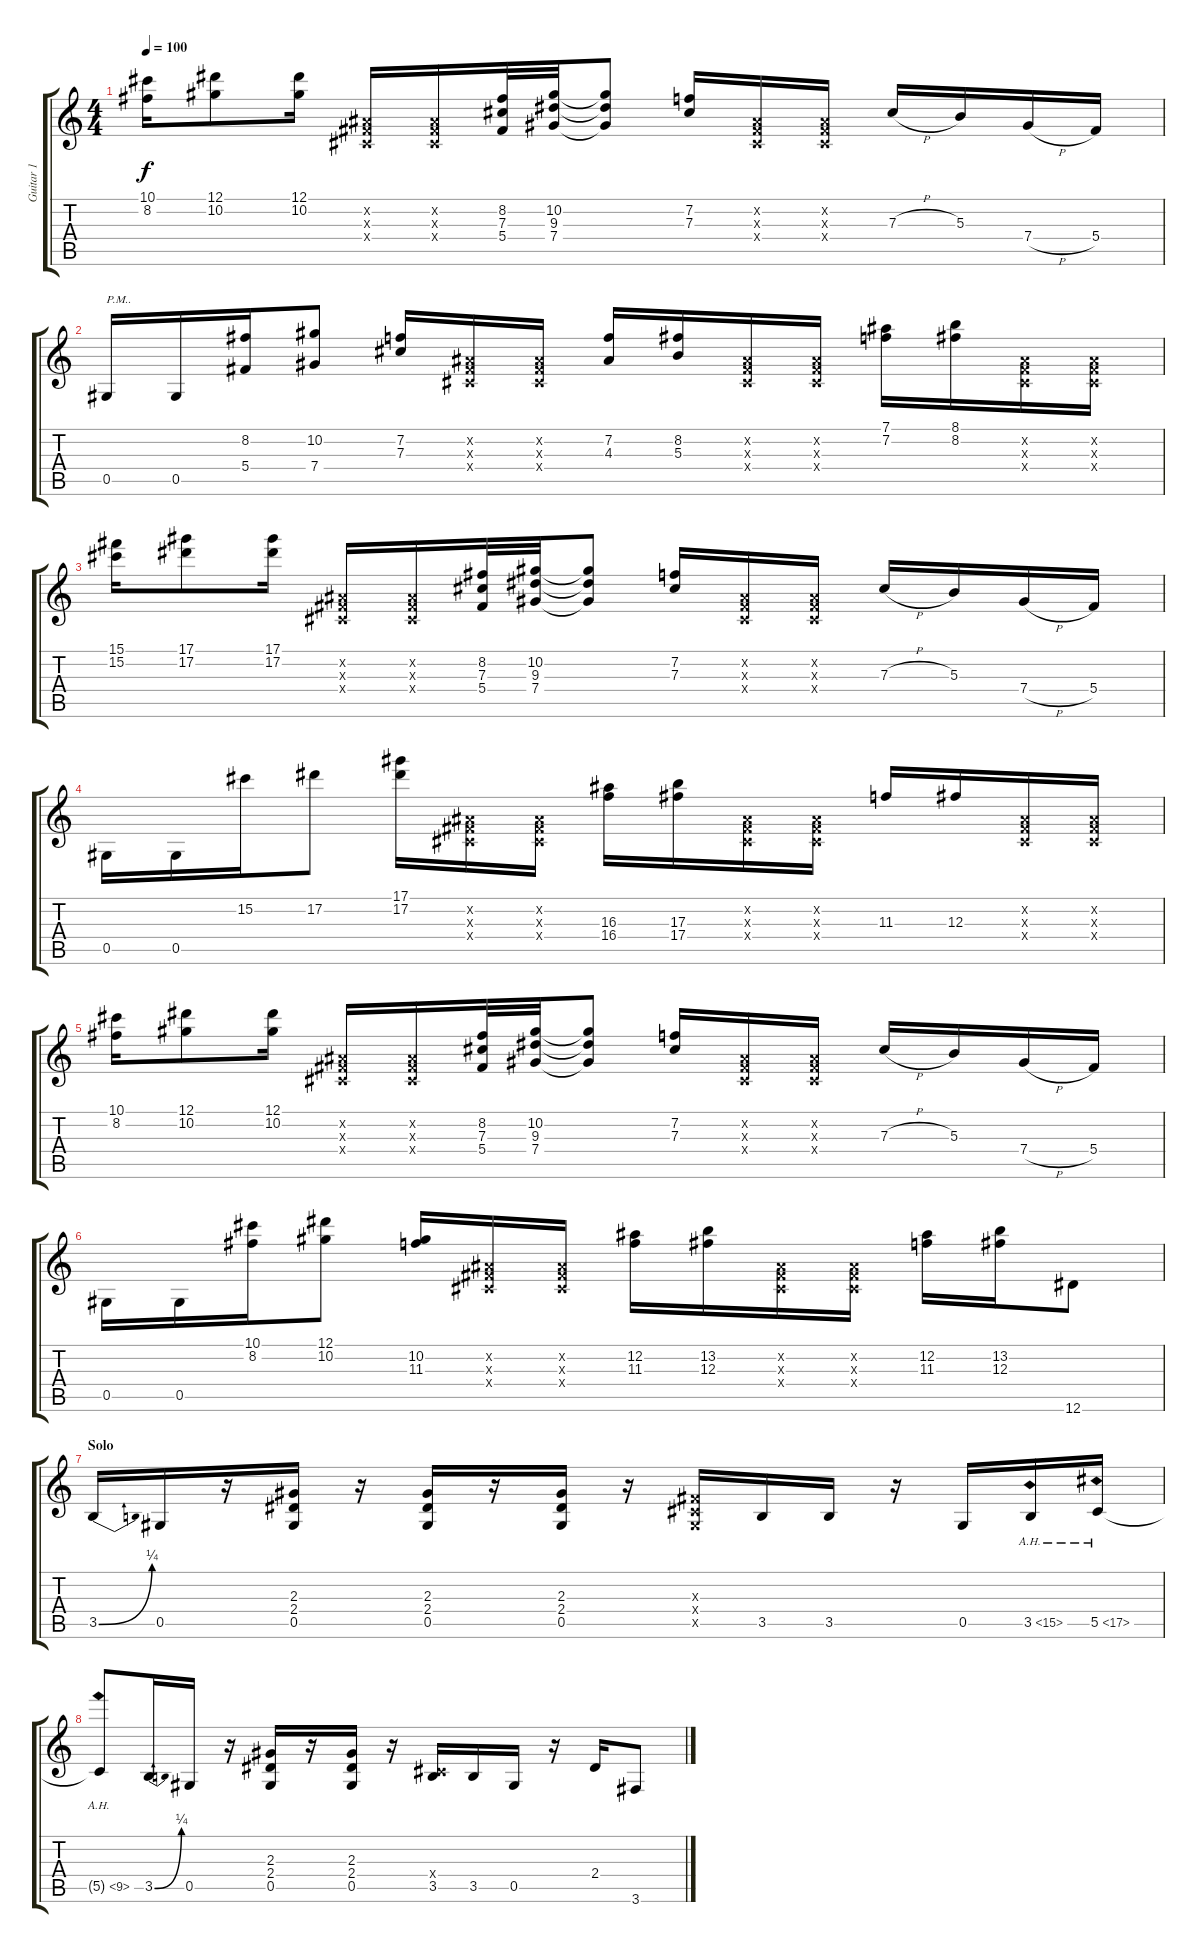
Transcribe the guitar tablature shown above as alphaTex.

\track ("Guitar 1" "Guitar 1") {instrument overdrivenguitar}
\staff {score tabs}
\tuning (Eb4 Bb3 Gb3 Db3 Ab2 Eb2) {hide}
\ts (4 4)
\tempo 100
\clef g2
\ks c
(10.1 8.2).16{dy f} (12.1 10.2).8 (12.1 10.2).16 (0.2{x} 0.3{x} 0.4{x}).16 (0.2{x} 0.3{x} 0.4{x}).16 (8.2 7.3 5.4).32 (10.2 9.3 7.4).32 (10.2{t} 9.3{t} 7.4{t}).8 (7.2 7.3).16 (0.2{x} 0.3{x} 0.4{x}).16 (0.2{x} 0.3{x} 0.4{x}).16 7.3{h}.16 5.3.16 7.4{h}.16 5.4.16 |
0.5.16{txt "P.M.."} 0.5.16 (8.2 5.4).16 (10.2 7.4).8 (7.2 7.3).16 (0.2{x} 0.3{x} 0.4{x}).16 (0.2{x} 0.3{x} 0.4{x}).16 (7.2 4.3).16 (8.2 5.3).16 (0.2{x} 0.3{x} 0.4{x}).16 (0.2{x} 0.3{x} 0.4{x}).16 (7.1 7.2).16 (8.1 8.2).16 (0.2{x} 0.3{x} 0.4{x}).16 (0.2{x} 0.3{x} 0.4{x}).16 |
(15.1 15.2).16 (17.1 17.2).8 (17.1 17.2).16 (0.2{x} 0.3{x} 0.4{x}).16 (0.2{x} 0.3{x} 0.4{x}).16 (8.2 7.3 5.4).32 (10.2 9.3 7.4).32 (10.2{t} 9.3{t} 7.4{t}).8 (7.2 7.3).16 (0.2{x} 0.3{x} 0.4{x}).16 (0.2{x} 0.3{x} 0.4{x}).16 7.3{h}.16 5.3.16 7.4{h}.16 5.4.16 |
0.5.16 0.5.16 15.2.16 17.2.8 (17.1 17.2).16 (0.2{x} 0.3{x} 0.4{x}).16 (0.2{x} 0.3{x} 0.4{x}).16 (16.3 16.4).16 (17.3 17.4).16 (0.2{x} 0.3{x} 0.4{x}).16 (0.2{x} 0.3{x} 0.4{x}).16 11.3.16 12.3.16 (0.2{x} 0.3{x} 0.4{x}).16 (0.2{x} 0.3{x} 0.4{x}).16 |
(10.1 8.2).16 (12.1 10.2).8 (12.1 10.2).16 (0.2{x} 0.3{x} 0.4{x}).16 (0.2{x} 0.3{x} 0.4{x}).16 (8.2 7.3 5.4).32 (10.2 9.3 7.4).32 (10.2{t} 9.3{t} 7.4{t}).8 (7.2 7.3).16 (0.2{x} 0.3{x} 0.4{x}).16 (0.2{x} 0.3{x} 0.4{x}).16 7.3{h}.16 5.3.16 7.4{h}.16 5.4.16 |
0.5.16 0.5.16 (10.1 8.2).16 (12.1 10.2).8 (10.2 11.3).16 (0.2{x} 0.3{x} 0.4{x}).16 (0.2{x} 0.3{x} 0.4{x}).16 (12.2 11.3).16 (13.2 12.3).16 (0.2{x} 0.3{x} 0.4{x}).16 (0.2{x} 0.3{x} 0.4{x}).16 (12.2 11.3).16 (13.2 12.3).16 12.6.8 |
\section ("" "Solo")
3.5{be (bend 0 0 60 1)}.16{volume 13} 0.5.16 r.16 (2.3 2.4 0.5).16 r.16 (2.3 2.4 0.5).16 r.16 (2.3 2.4 0.5).16 r.16 (0.3{x} 0.4{x} 0.5{x}).16 3.5.16 3.5.16 r.16 0.5.16 3.5{ah 12}.16 5.5{ah 12}.16 |
5.5{ah 4 t}.8 3.5{be (bend 0 0 60 1)}.16 0.5.16 r.16 (2.3 2.4 0.5).16 r.16 (2.3 2.4 0.5).16 r.16 (0.4{x} 3.5).16 3.5.16 0.5.16 r.16 2.4.16 3.6.8
